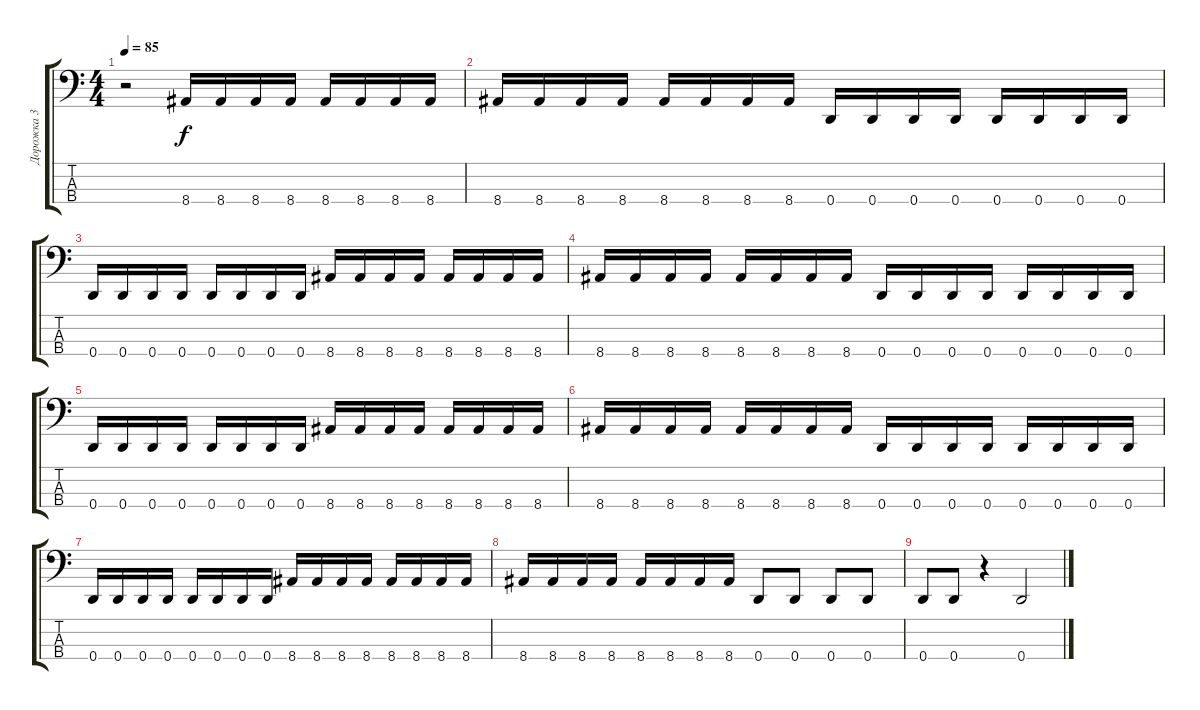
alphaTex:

\track ("Дорожка 3" "Дорожка 3") {instrument electricbassfinger}
\staff {score tabs}
\tuning (G2 D2 A1 D1) {hide}
\ts (4 4)
\tempo 85
\clef f4
\ks c
r.2{dy f} 8.4.16 8.4.16 8.4.16 8.4.16 8.4.16 8.4.16 8.4.16 8.4.16 |
8.4.16 8.4.16 8.4.16 8.4.16 8.4.16 8.4.16 8.4.16 8.4.16 0.4.16 0.4.16 0.4.16 0.4.16 0.4.16 0.4.16 0.4.16 0.4.16 |
0.4.16 0.4.16 0.4.16 0.4.16 0.4.16 0.4.16 0.4.16 0.4.16 8.4.16 8.4.16 8.4.16 8.4.16 8.4.16 8.4.16 8.4.16 8.4.16 |
8.4.16 8.4.16 8.4.16 8.4.16 8.4.16 8.4.16 8.4.16 8.4.16 0.4.16 0.4.16 0.4.16 0.4.16 0.4.16 0.4.16 0.4.16 0.4.16 |
0.4.16 0.4.16 0.4.16 0.4.16 0.4.16 0.4.16 0.4.16 0.4.16 8.4.16 8.4.16 8.4.16 8.4.16 8.4.16 8.4.16 8.4.16 8.4.16 |
8.4.16 8.4.16 8.4.16 8.4.16 8.4.16 8.4.16 8.4.16 8.4.16 0.4.16 0.4.16 0.4.16 0.4.16 0.4.16 0.4.16 0.4.16 0.4.16 |
0.4.16 0.4.16 0.4.16 0.4.16 0.4.16 0.4.16 0.4.16 0.4.16 8.4.16 8.4.16 8.4.16 8.4.16 8.4.16 8.4.16 8.4.16 8.4.16 |
8.4.16 8.4.16 8.4.16 8.4.16 8.4.16 8.4.16 8.4.16 8.4.16 0.4.8 0.4.8 0.4.8 0.4.8 |
0.4.8 0.4.8 r.4 0.4.2
